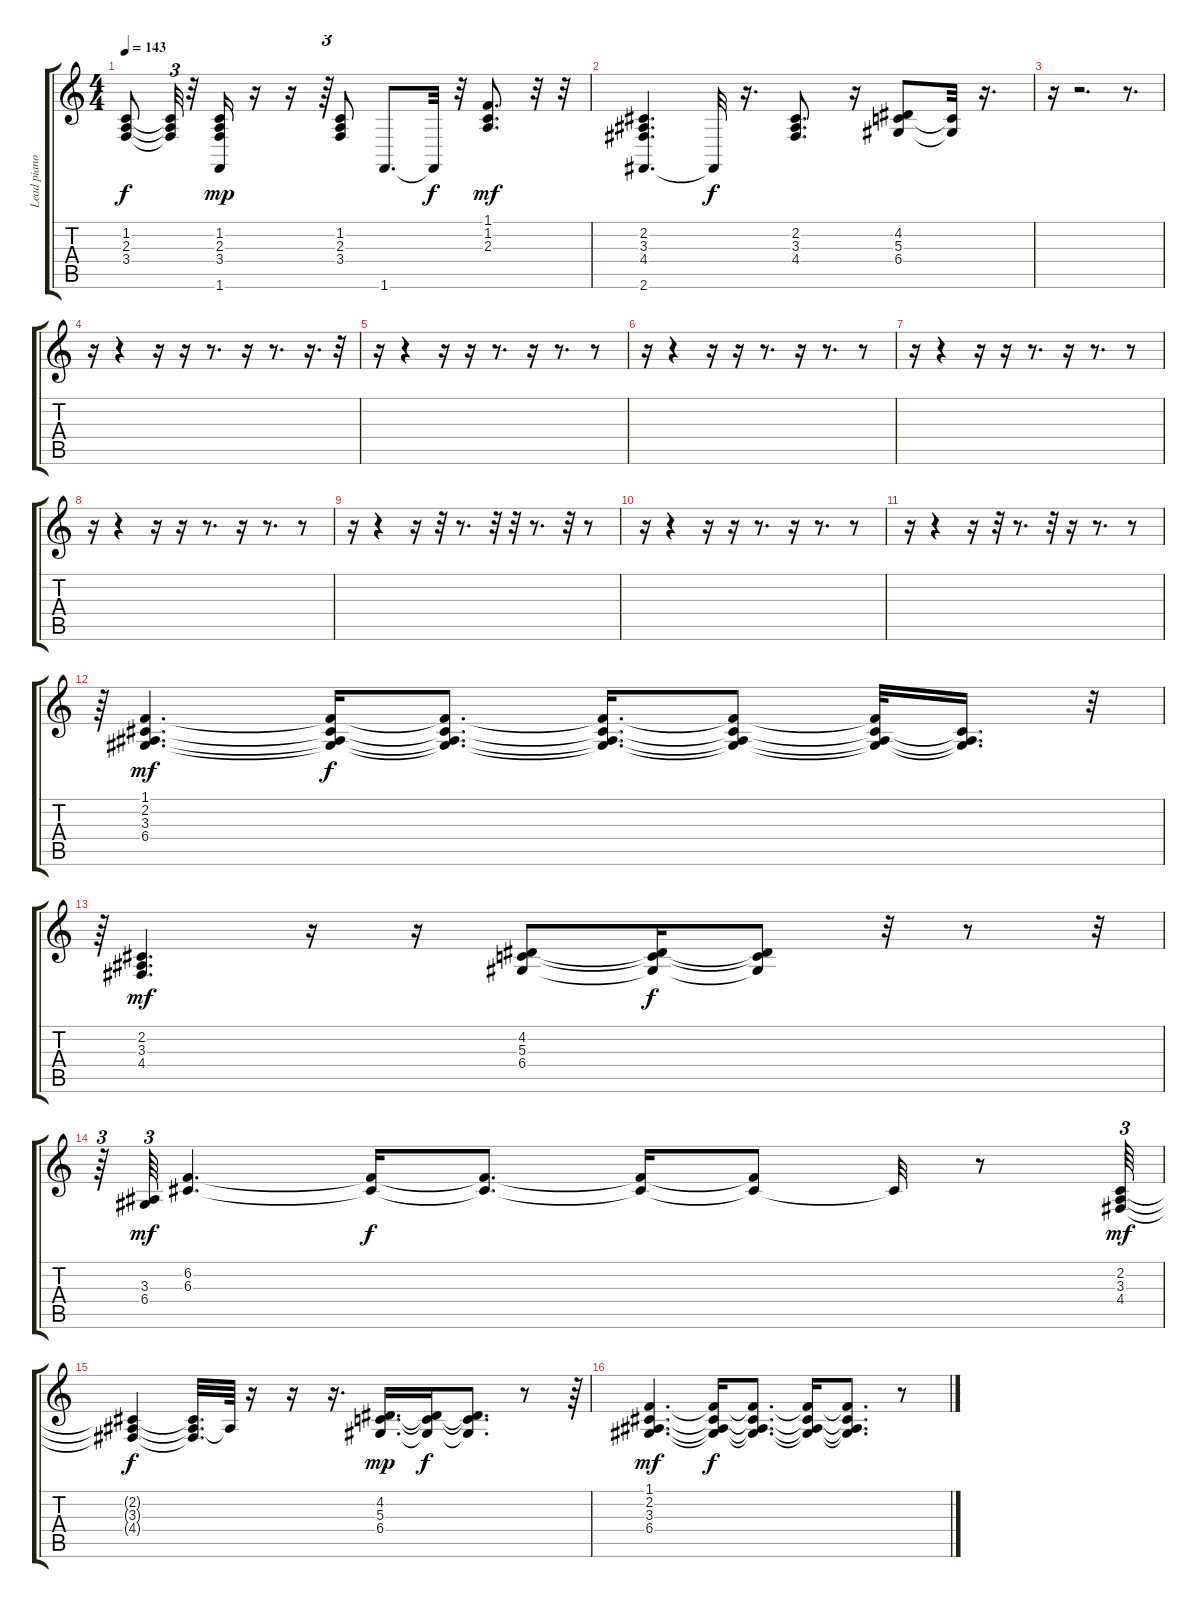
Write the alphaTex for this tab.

\track ("Lead piano" "Lead piano") {instrument brightacousticpiano}
\staff {score tabs}
\tuning (E4 B3 G3 D3 A2 E2) {hide}
\ts (4 4)
\tempo 143
\clef g2
\ks c
(1.2{t} 2.3{t} 3.4{t}).8{dy f} (1.2{t} 2.3{t} 3.4{t}).32{tu (3 2)} r.32 (1.2 2.3 3.4 1.6).16{dy mp} r.16 r.16 r.64{tu (3 2)} (1.2 2.3 3.4).8 1.6.8{d} 1.6{t}.32{dy f} r.32 (1.1 1.2 2.3).8{d dy mf} r.32 r.32 |
(2.2 3.3 4.4 2.6).4{d} 2.6{t}.32{dy f} r.16{d} (2.2 3.3 4.4).8{d} r.16 (4.2 5.3 6.4).8 (5.3{t} 6.4{t}).32 r.16{d} |
r.16 r.2{d} r.8{d} |
r.16 r.4 r.16 r.16 r.8{d} r.16 r.8{d} r.16{d} r.32 |
r.16 r.4 r.16 r.16 r.8{d} r.16 r.8{d} r.8 |
r.16 r.4 r.16 r.16 r.8{d} r.16 r.8{d} r.8 |
r.16 r.4 r.16 r.16 r.8{d} r.16 r.8{d} r.8 |
r.16 r.4 r.16 r.16 r.8{d} r.16 r.8{d} r.8 |
r.16 r.4 r.16 r.32 r.8{d} r.32 r.32 r.8{d} r.32 r.8 |
r.16 r.4 r.16 r.16 r.8{d} r.16 r.8{d} r.8 |
r.16 r.4 r.16 r.32 r.8{d} r.32 r.16 r.8{d} r.8 |
r.64{tu (3 2)} (1.1 2.2 3.3 6.4).4{d dy mf} (1.1{t} 2.2{t} 3.3{t} 6.4{t}).16{dy f} (1.1{t} 2.2{t} 3.3{t} 6.4{t}).8{d} (1.1{t} 2.2{t} 3.3{t} 6.4{t}).16{d} (1.1{t} 2.2{t} 3.3{t} 6.4{t}).8 (1.1{t} 2.2{t} 3.3{t} 6.4{t}).32 (2.2{t} 3.3{t} 6.4{t}).16{d} r.32{tu (3 2)} |
r.64{tu (3 2)} (2.2 3.3 4.4).4{d dy mf} r.16 r.16 (4.2 5.3 6.4).8 (4.2{t} 5.3{t} 6.4{t}).16{dy f} (4.2{t} 5.3{t} 6.4{t}).8 r.32 r.8 r.32{tu (3 2)} |
r.64{tu (3 2)} (3.3 6.4).64{tu (3 2) dy mf} (6.2 6.3).4{d} (6.2{t} 6.3{t}).16{dy f} (6.2{t} 6.3{t}).8{d} (6.2{t} 6.3{t}).16 (6.2{t} 6.3{t}).8 6.3{t}.32 r.8 (2.2 3.3 4.4).64{tu (3 2) dy mf} |
(2.2{t} 3.3{t} 4.4{t}).4{dy f} (2.2{t} 3.3{t} 4.4{t}).32{d} 3.3{t}.64 r.16 r.16 r.16{d} (4.2 5.3 6.4).16{d dy mp} (4.2{t} 5.3{t} 6.4{t}).16{dy f} (4.2{t} 5.3{t} 6.4{t}).8{d} r.8 r.64{tu (3 2)} |
(1.1 2.2 3.3 6.4).4{d dy mf} (1.1{t} 2.2{t} 3.3{t} 6.4{t}).16{dy f} (1.1{t} 2.2{t} 3.3{t} 6.4{t}).8{d} (1.1{t} 2.2{t} 3.3{t} 6.4{t}).16 (1.1{t} 2.2{t} 3.3{t} 6.4{t}).8{d} r.8
